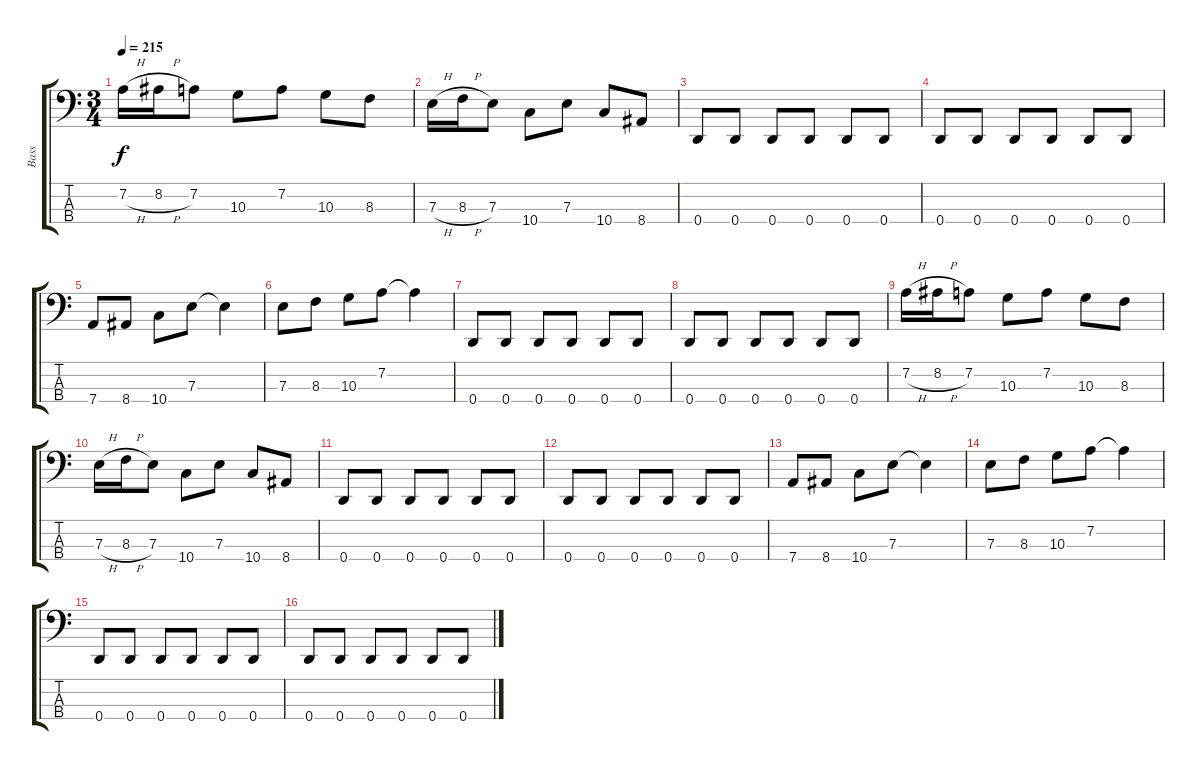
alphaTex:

\track ("Bass" "Bass") {instrument electricbasspick}
\staff {score tabs}
\tuning (G2 D2 A1 D1) {hide}
\ts (3 4)
\tempo 215
\clef f4
\ks c
7.2{h}.16{dy f} 8.2{h}.16 7.2.8 10.3.8 7.2.8 10.3.8 8.3.8 |
7.3{h}.16 8.3{h}.16 7.3.8 10.4.8 7.3.8 10.4.8 8.4.8 |
0.4.8 0.4.8 0.4.8 0.4.8 0.4.8 0.4.8 |
0.4.8 0.4.8 0.4.8 0.4.8 0.4.8 0.4.8 |
7.4.8 8.4.8 10.4.8 7.3.8 7.3{t}.4 |
7.3.8 8.3.8 10.3.8 7.2.8 7.2{t}.4 |
0.4.8 0.4.8 0.4.8 0.4.8 0.4.8 0.4.8 |
0.4.8 0.4.8 0.4.8 0.4.8 0.4.8 0.4.8 |
7.2{h}.16 8.2{h}.16 7.2.8 10.3.8 7.2.8 10.3.8 8.3.8 |
7.3{h}.16 8.3{h}.16 7.3.8 10.4.8 7.3.8 10.4.8 8.4.8 |
0.4.8 0.4.8 0.4.8 0.4.8 0.4.8 0.4.8 |
0.4.8 0.4.8 0.4.8 0.4.8 0.4.8 0.4.8 |
7.4.8 8.4.8 10.4.8 7.3.8 7.3{t}.4 |
7.3.8 8.3.8 10.3.8 7.2.8 7.2{t}.4 |
0.4.8 0.4.8 0.4.8 0.4.8 0.4.8 0.4.8 |
0.4.8 0.4.8 0.4.8 0.4.8 0.4.8 0.4.8
